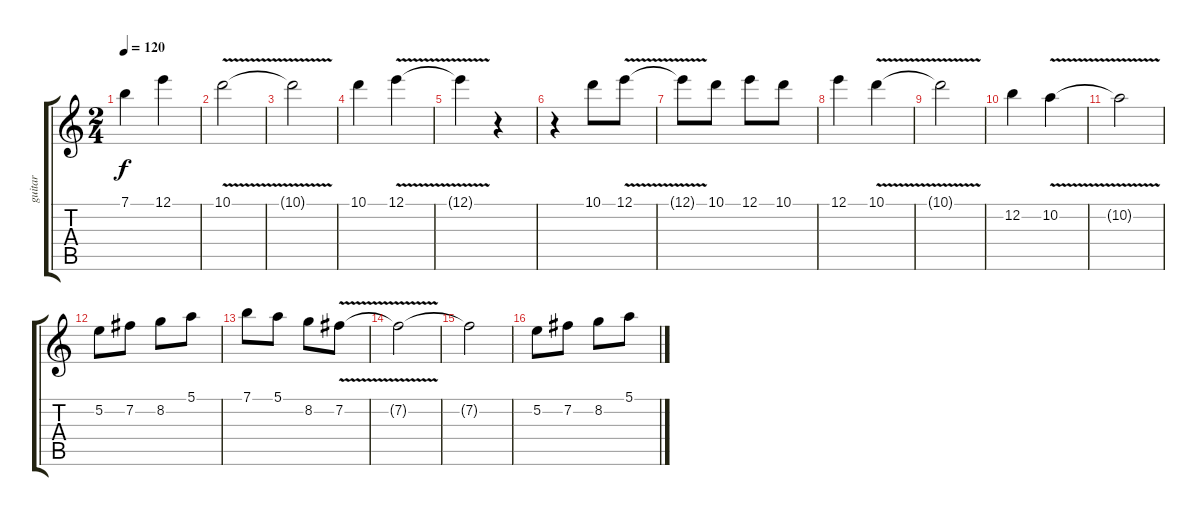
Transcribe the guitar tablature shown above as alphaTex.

\track ("guitar     prima" "guitar    ") {instrument overdrivenguitar}
\staff {score tabs}
\tuning (E4 B3 G3 D3 A2 E2) {hide}
\ts (2 4)
\tempo 120
\clef g2
\ks c
7.1{t}.4{dy f} 12.1.4 |
10.1{v}.2 |
10.1{t}.2 |
10.1.4 12.1{v}.4 |
12.1{t}.4 r.4 |
r.4 10.1.8 12.1{v}.8 |
12.1{t}.8 10.1.8 12.1.8 10.1.8 |
12.1.4 10.1{v}.4 |
10.1{t}.2 |
12.2.4 10.2{v}.4 |
10.2{t}.2 |
5.2.8 7.2.8 8.2.8 5.1.8 |
7.1.8 5.1.8 8.2.8 7.2{v}.8 |
7.2{t}.2 |
7.2{t}.2 |
5.2.8 7.2.8 8.2.8 5.1.8
